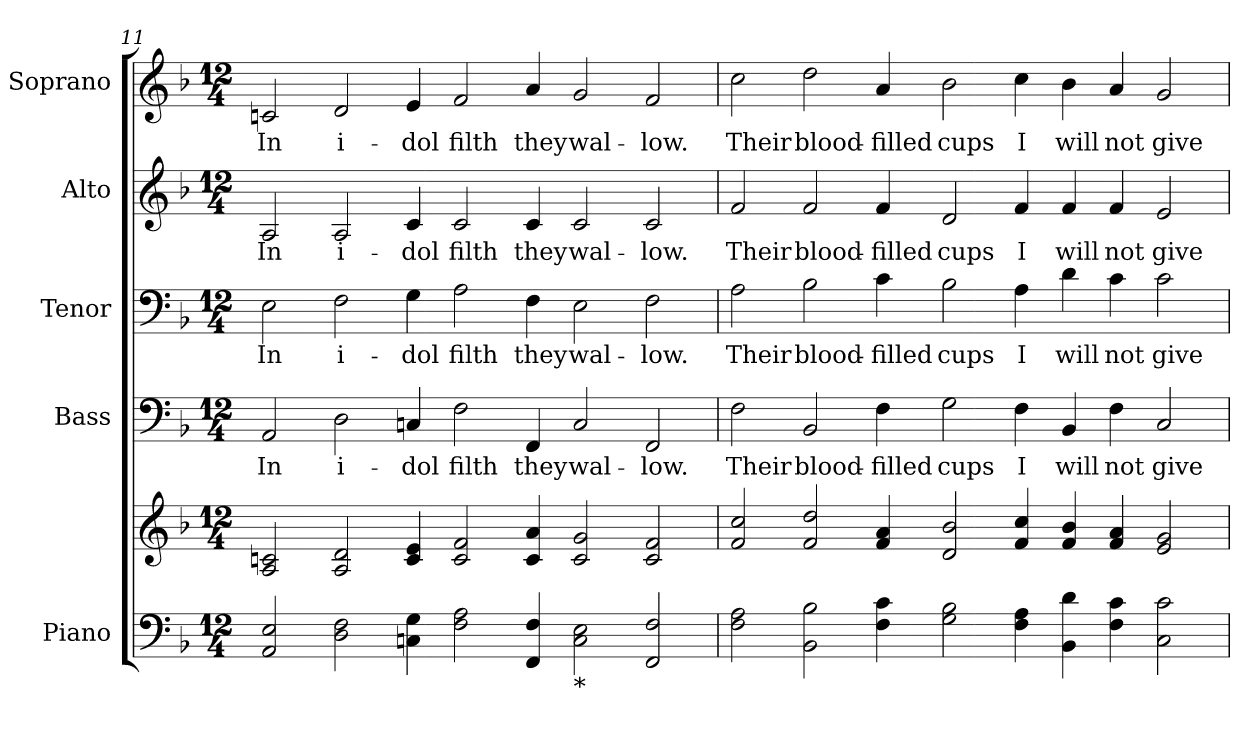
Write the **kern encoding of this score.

**kern	**kern	**kern	**text	**kern	**text	**kern	**text	**kern	**text
*part5	*part5	*part4	*part4	*part3	*part3	*part2	*part2	*part1	*part1
*staff6	*staff5	*staff4	*staff4	*staff3	*staff3	*staff2	*staff2	*staff1	*staff1
*I"Piano	*	*I"Bass	*	*I"Tenor	*	*I"Alto	*	*I"Soprano	*
*I'Pno.	*	*I'B.	*	*I'T.	*	*I'A.	*	*I'S.	*
!!LO:PB:g=z
*clefF4	*clefG2	*clefF4	*	*clefF4	*	*clefG2	*	*clefG2	*
*k[b-]	*k[b-]	*k[b-]	*	*k[b-]	*	*k[b-]	*	*k[b-]	*
*d:	*d:	*d:	*	*d:	*	*d:	*	*d:	*
*M12/4	*M12/4	*M12/4	*	*M12/4	*	*M12/4	*	*M12/4	*
=11	=11	=11	=11	=11	=11	=11	=11	=11	=11
!	!	!	!LO:LY:b:color=#000000	!	!	!	!	!	!
!	!	!	!	!	!LO:LY:b:color=#000000	!	!	!	!
!	!	!	!	!	!	!	!LO:LY:b:color=#000000	!	!
!	!	!	!	!	!	!	!	!	!LO:LY:b:color=#000000
2AAi/ 2Ei	2Ai/ 2cni	2AAi/	In	2Ei\	In	2Ai/	In	2cni/	In
!	!	!	!LO:LY:b:color=#000000	!	!	!	!	!	!
!	!	!	!	!	!LO:LY:b:color=#000000	!	!	!	!
!	!	!	!	!	!	!	!LO:LY:b:color=#000000	!	!
!	!	!	!	!	!	!	!	!	!LO:LY:b:color=#000000
2Di\ 2Fi	2Ai/ 2di	2Di\	i-	2Fi\	i-	2Ai/	i-	2di/	i-
!	!	!	!LO:LY:b:color=#000000	!	!	!	!	!	!
!	!	!	!	!	!LO:LY:b:color=#000000	!	!	!	!
!	!	!	!	!	!	!	!LO:LY:b:color=#000000	!	!
!	!	!	!	!	!	!	!	!	!LO:LY:b:color=#000000
4Cni\ 4Gi	4ci/ 4ei	4Cni/	-dol	4Gi\	-dol	4ci/	-dol	4ei/	-dol
!	!	!	!LO:LY:b:color=#000000	!	!	!	!	!	!
!	!	!	!	!	!LO:LY:b:color=#000000	!	!	!	!
!	!	!	!	!	!	!	!LO:LY:b:color=#000000	!	!
!	!	!	!	!	!	!	!	!	!LO:LY:b:color=#000000
2Fi\ 2Ai	2ci/ 2fi	2Fi\	filth	2Ai\	filth	2ci/	filth	2fi/	filth
!	!	!	!LO:LY:b:color=#000000	!	!	!	!	!	!
!	!	!	!	!	!LO:LY:b:color=#000000	!	!	!	!
!	!	!	!	!	!	!	!LO:LY:b:color=#000000	!	!
!	!	!	!	!	!	!	!	!	!LO:LY:b:color=#000000
4FFi/ 4Fi	4ci/ 4ai	4FFi/	they	4Fi\	they	4ci/	they	4ai/	they
!	!	!	!LO:LY:b:color=#000000	!	!	!	!	!	!
!	!	!	!	!	!LO:LY:b:color=#000000	!	!	!	!
!	!	!	!	!	!	!	!LO:LY:b:color=#000000	!	!
!LO:TX:b:t=*	!	!	!	!	!	!	!	!	!
!	!	!	!	!	!	!	!	!	!LO:LY:b:color=#000000
2Ci\ 2Ei	2ci/ 2gi	2Ci/	wal-	2Ei\	wal-	2ci/	wal-	2gi/	wal-
!	!	!	!LO:LY:b:color=#000000	!	!	!	!	!	!
!	!	!	!	!	!LO:LY:b:color=#000000	!	!	!	!
!	!	!	!	!	!	!	!LO:LY:b:color=#000000	!	!
!	!	!	!	!	!	!	!	!	!LO:LY:b:color=#000000
2FFi/ 2Fi	2ci/ 2fi	2FFi/	-low.	2Fi\	-low.	2ci/	-low.	2fi/	-low.
!!LO:PB:g=z
=12	=12	=12	=12	=12	=12	=12	=12	=12	=12
!	!	!	!LO:LY:b:color=#000000	!	!	!	!	!	!
!	!	!	!	!	!LO:LY:b:color=#000000	!	!	!	!
!	!	!	!	!	!	!	!LO:LY:b:color=#000000	!	!
!	!	!	!	!	!	!	!	!	!LO:LY:b:color=#000000
2Fi\ 2Ai	2fi/ 2cci	2Fi\	Their	2Ai\	Their	2fi/	Their	2cci\	Their
!	!	!	!LO:LY:b:color=#000000	!	!	!	!	!	!
!	!	!	!	!	!LO:LY:b:color=#000000	!	!	!	!
!	!	!	!	!	!	!	!LO:LY:b:color=#000000	!	!
!	!	!	!	!	!	!	!	!	!LO:LY:b:color=#000000
2BB-i\ 2B-i	2fi/ 2ddi	2BB-i/	blood-	2B-i\	blood-	2fi/	blood-	2ddi\	blood-
!	!	!	!LO:LY:b:color=#000000	!	!	!	!	!	!
!	!	!	!	!	!LO:LY:b:color=#000000	!	!	!	!
!	!	!	!	!	!	!	!LO:LY:b:color=#000000	!	!
!	!	!	!	!	!	!	!	!	!LO:LY:b:color=#000000
4Fi\ 4ci	4fi/ 4ai	4Fi\	-filled	4ci\	-filled	4fi/	-filled	4ai/	-filled
!	!	!	!LO:LY:b:color=#000000	!	!	!	!	!	!
!	!	!	!	!	!LO:LY:b:color=#000000	!	!	!	!
!	!	!	!	!	!	!	!LO:LY:b:color=#000000	!	!
!	!	!	!	!	!	!	!	!	!LO:LY:b:color=#000000
2Gi\ 2B-i	2di/ 2b-i	2Gi\	cups	2B-i\	cups	2di/	cups	2b-i\	cups
!	!	!	!LO:LY:b:color=#000000	!	!	!	!	!	!
!	!	!	!	!	!LO:LY:b:color=#000000	!	!	!	!
!	!	!	!	!	!	!	!LO:LY:b:color=#000000	!	!
!	!	!	!	!	!	!	!	!	!LO:LY:b:color=#000000
4Fi\ 4Ai	4fi/ 4cci	4Fi\	I	4Ai\	I	4fi/	I	4cci\	I
!	!	!	!LO:LY:b:color=#000000	!	!	!	!	!	!
!	!	!	!	!	!LO:LY:b:color=#000000	!	!	!	!
!	!	!	!	!	!	!	!LO:LY:b:color=#000000	!	!
!	!	!	!	!	!	!	!	!	!LO:LY:b:color=#000000
4BB-i\ 4di	4fi/ 4b-i	4BB-i/	will	4di\	will	4fi/	will	4b-i\	will
!	!	!	!LO:LY:b:color=#000000	!	!	!	!	!	!
!	!	!	!	!	!LO:LY:b:color=#000000	!	!	!	!
!	!	!	!	!	!	!	!LO:LY:b:color=#000000	!	!
!	!	!	!	!	!	!	!	!	!LO:LY:b:color=#000000
4Fi\ 4ci	4fi/ 4ai	4Fi\	not	4ci\	not	4fi/	not	4ai/	not
!	!	!	!LO:LY:b:color=#000000	!	!	!	!	!	!
!	!	!	!	!	!LO:LY:b:color=#000000	!	!	!	!
!	!	!	!	!	!	!	!LO:LY:b:color=#000000	!	!
!	!	!	!	!	!	!	!	!	!LO:LY:b:color=#000000
2Ci\ 2ci	2ei/ 2gi	2Ci/	give	2ci\	give	2ei/	give	2gi/	give
=	=	=	=	=	=	=	=	=	=
*-	*-	*-	*-	*-	*-	*-	*-	*-	*-
